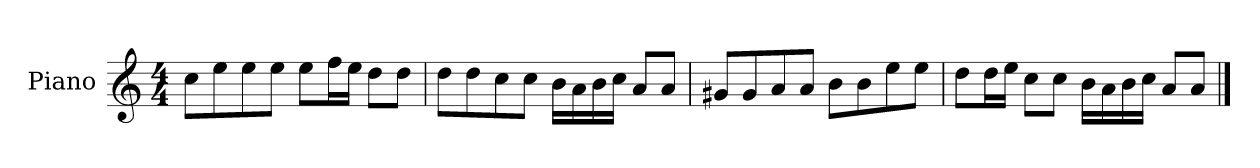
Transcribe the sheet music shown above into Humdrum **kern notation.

**kern
*part1
*staff1
*I"Piano
*I'P-no
*clefG2
*k[]
*M4/4
*MM90
=1
8cc\L
8ee\
8ee\
8ee\J
8ee\L
16ff\L
16ee\JJ
8dd\L
8dd\J
=2
8dd\L
8dd\
8cc\
8cc\J
16b\LL
16a\
16b\
16cc\JJ
8a/L
8a/J
=3
8g#X/L
8g#/
8a/
8a/J
8b\L
8b\
8ee\
8ee\J
=4
8dd\L
16dd\L
16ee\JJ
8cc\L
8cc\J
16b\LL
16a\
16b\
16cc\JJ
8a/L
8a/J
==
*-
